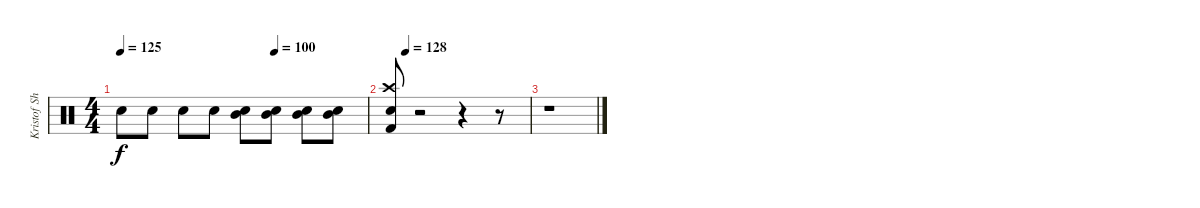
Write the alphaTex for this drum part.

\track ("Kristof Shnayder" "Kristof Sh") {instrument percussion}
\staff {score}
\articulation defaults
\ts (4 4)
\tempo 125
\tempo (100 0.625)
\clef neutral
\ks c "Snare (hit) 2".8{dy f} "Snare (hit) 2".8 "Snare (hit) 2".8 "Snare (hit) 2".8
("Snare (hit) 2" "Mid Tom (hit)").8 ("Snare (hit) 2" "Mid Tom (hit)").8 ("Snare (hit) 2" "Mid Tom (hit)").8 ("Snare (hit) 2" "Mid Tom (hit)").8 |
\tempo (128 0.125)
("Crash high (hit)" "Snare (hit) 2" "Kick (hit) 2").8 r.2 r.4 r.8 |
r.1
